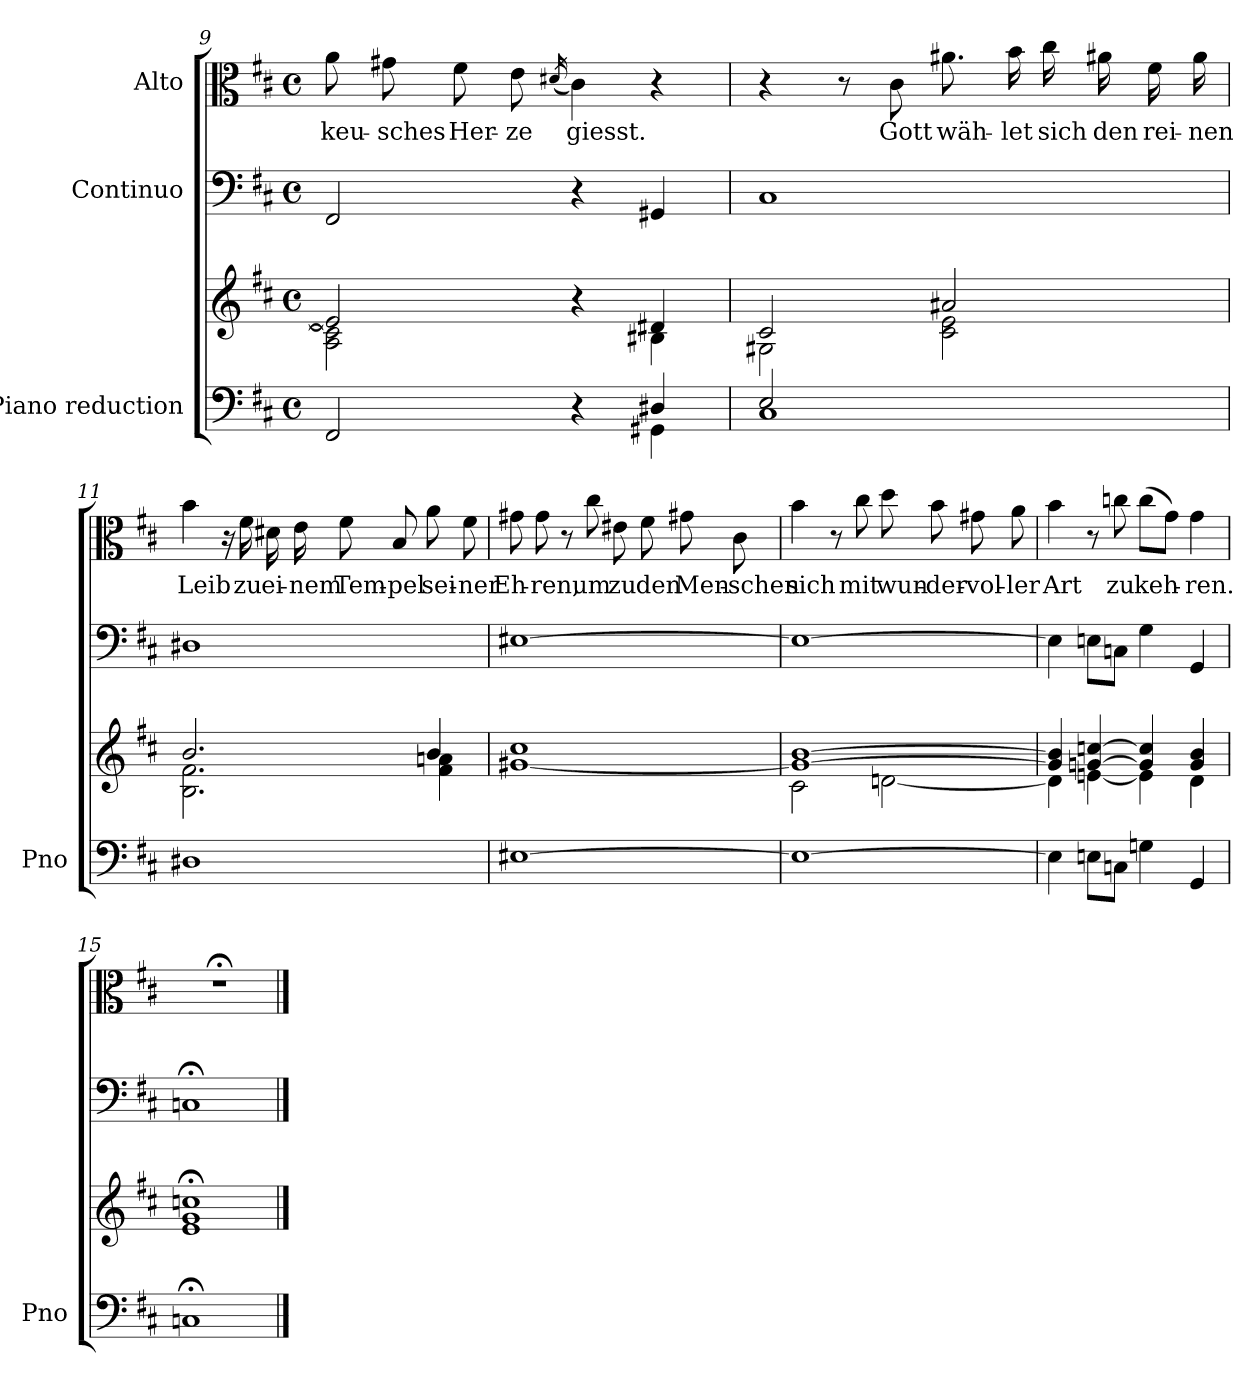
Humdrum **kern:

**kern	**kern	**kern	**kern	**text
*part3	*part3	*part2	*part1	*part1
*staff4	*staff3	*staff2	*staff1	*staff1
*I"Piano reduction	*	*I"Continuo	*I"Alto	*
*I'Pno	*	*	*	*
*clefF4	*clefG2	*clefF4	*clefC3	*
*k[f#c#]	*k[f#c#]	*k[f#c#]	*k[f#c#]	*
*M4/4	*M4/4	*M4/4	*M4/4	*
*met(c)	*met(c)	*met(c)	*met(c)	*
=9	=9	=9	=9	=9
*^	*^	*	*	*
!	!	!	!	!	!	!LO:LY:b
2FF#/	2ryy	2e/]	2A\ 2c#\]	2FF#/	8a\	keu-
!	!	!	!	!	!	!LO:LY:b
.	.	.	.	.	8g#X\	-sches
!	!	!	!	!	!	!LO:LY:b
.	.	.	.	.	8f#\	Her-
!	!	!	!	!	!	!LO:LY:b
.	.	.	.	.	8e\	-ze
.	.	.	.	.	(<16qd#X/	.
!	!	!	!	!	!	!LO:LY:b
4r	4ryy	4r	4ryy	4r	4c#\)	giesst.
4D#X/	4GG#X\	4d#X/	4B#X\	4GG#X/	4r	.
=10	=10	=10	=10	=10	=10	=10
2E/	1C#	2c#/	2G#X\	1C#	4r	.
.	.	.	.	.	8r	.
!	!	!	!	!	!	!LO:LY:b
.	.	.	.	.	8c#\	Gott
!	!	!	!	!	!	!LO:LY:b
2ryy	.	2a#X/	2c#\ 2e\	.	8.a#X\	wäh-
!	!	!	!	!	!	!LO:LY:b
.	.	.	.	.	16b\	-let
!	!	!	!	!	!	!LO:LY:b
.	.	.	.	.	16cc#\	sich
!	!	!	!	!	!	!LO:LY:b
.	.	.	.	.	16a#X\	den
!	!	!	!	!	!	!LO:LY:b
.	.	.	.	.	16f#\	rei-
!	!	!	!	!	!	!LO:LY:b
.	.	.	.	.	16a#\	-nen
*v	*v	*	*	*	*	*
!!LO:LB:g=z
=11	=11	=11	=11	=11	=11
!	!	!	!	!	!LO:LY:b
1D#X	2.b/	2.B\ 2.f#\	1D#X	4b\	Leib
.	.	.	.	16r	.
!	!	!	!	!	!LO:LY:b
.	.	.	.	16f#\	zu
!	!	!	!	!	!LO:LY:b
.	.	.	.	16d#X\	ei-
!	!	!	!	!	!LO:LY:b
.	.	.	.	16e\	-nem
!	!	!	!	!	!LO:LY:b
.	.	.	.	8f#\	Tem-
!	!	!	!	!	!LO:LY:b
.	.	.	.	8B/	-pel
!	!	!	!	!	!LO:LY:b
.	4b/	4f#\ 4an\	.	8a\	sei-
!	!	!	!	!	!LO:LY:b
.	.	.	.	8f#\	-ner
=12	=12	=12	=12	=12	=12
!	!	!	!	!	!LO:LY:b
[1E#X	1cc#	[1g#X	[1E#X	8g#X\	Eh-
!	!	!	!	!	!LO:LY:b
.	.	.	.	8g#\	-ren,
.	.	.	.	8r	.
!	!	!	!	!	!LO:LY:b
.	.	.	.	8cc#\	um
!	!	!	!	!	!LO:LY:b
.	.	.	.	8e#X\	zu
!	!	!	!	!	!LO:LY:b
.	.	.	.	8f#\	den
!	!	!	!	!	!LO:LY:b
.	.	.	.	8g#X\	Men-
!	!	!	!	!	!LO:LY:b
.	.	.	.	8c#\	-schen
=13	=13	=13	=13	=13	=13
!	!	!	!	!	!LO:LY:b
1E#_	1g#_ [1b	2c#\	1E#_	4b\	sich
.	.	.	.	8r	.
!	!	!	!	!	!LO:LY:b
.	.	.	.	8cc#\	mit
!	!	!	!	!	!LO:LY:b
.	.	[2dn\	.	8dd\	wun-
!	!	!	!	!	!LO:LY:b
.	.	.	.	8b\	-der-
!	!	!	!	!	!LO:LY:b
.	.	.	.	8g#X\	-vol-
!	!	!	!	!	!LO:LY:b
.	.	.	.	8a\	-ler
=14	=14	=14	=14	=14	=14
!	!	!	!	!	!LO:LY:b
4E#\]	4g#/] 4b/]	4d\]	4E#\]	4b\	Art
8En\L	[4gn/ [4ccn/	[4en\	8En\L	8r	.
!	!	!	!	!	!LO:LY:b
8Cn\J	.	.	8Cn\J	8ccn\	zu
!	!	!	!	!	!LO:LY:b
4Gn\	4g/] 4cc/]	4e\]	4G\	(>8cc\L	keh-
.	.	.	.	8g\J)	.
!	!	!	!	!	!LO:LY:b
4GG/	4g/ 4b/	4d\	4GG/	4g\	-ren.
*	*v	*v	*	*	*
=15	=15	=15	=15	=15
1Cn;<	1e;< 1g;< 1ccn;<	1Cn;<	1r;<	.
==	==	==	==	==
*-	*-	*-	*-	*-
